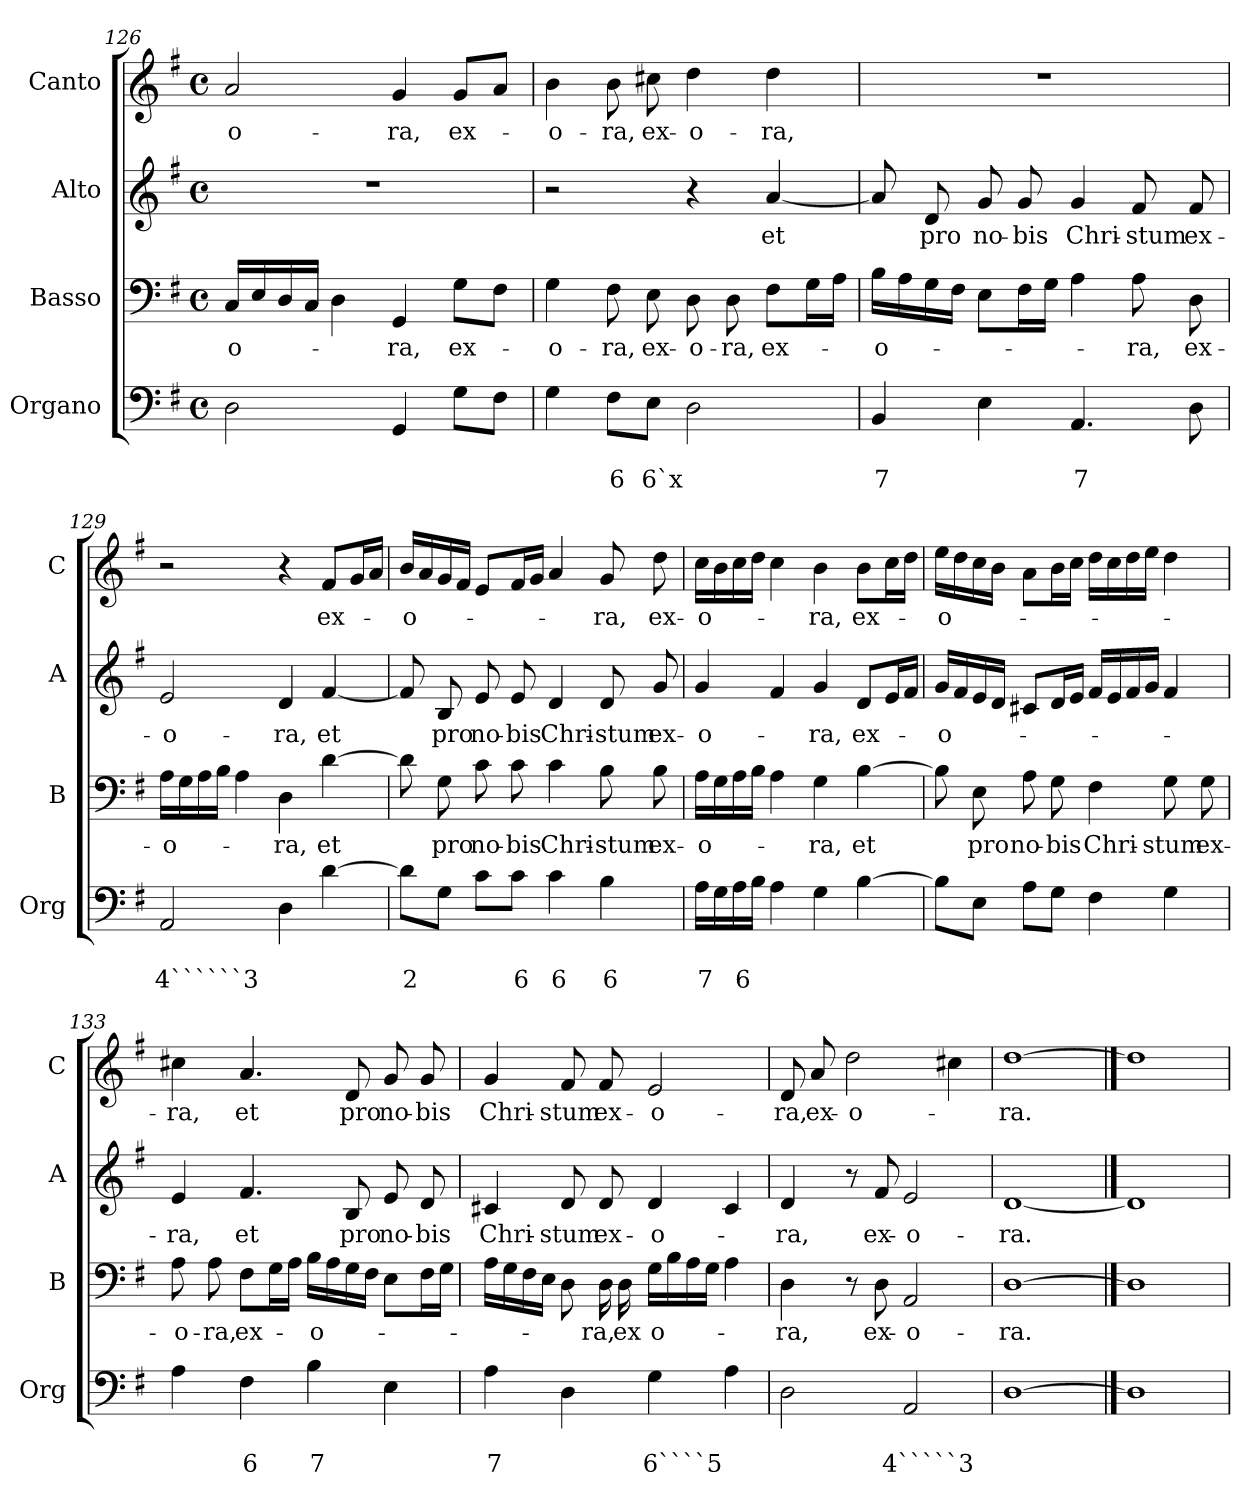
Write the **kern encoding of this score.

**kern	**text	**text	**kern	**text	**kern	**text	**kern	**text
*part4	*part4	*part4	*part3	*part3	*part2	*part2	*part1	*part1
*staff4	*staff4	*staff4	*staff3	*staff3	*staff2	*staff2	*staff1	*staff1
*I"Organo	*	*	*I"Basso	*	*I"Alto	*	*I"Canto	*
*I'Org	*	*	*I'B	*	*I'A	*	*I'C	*
*clefF4	*	*	*clefF4	*	*clefG2	*	*clefG2	*
*k[f#]	*	*	*k[f#]	*	*k[f#]	*	*k[f#]	*
*G:	*	*	*G:	*	*G:	*	*G:	*
*M4/4	*	*	*M4/4	*	*M4/4	*	*M4/4	*
*met(c)	*	*	*met(c)	*	*met(c)	*	*met(c)	*
=126	=126	=126	=126	=126	=126	=126	=126	=126
!	!	!	!	!LO:LY:b	!	!	!	!LO:LY:b
2D\	.	.	16C/LL	-o-	1r	.	2a/	-o-
.	.	.	16E/	.	.	.	.	.
.	.	.	16D/	.	.	.	.	.
.	.	.	16C/JJ	.	.	.	.	.
.	.	.	4D\	.	.	.	.	.
!	!	!	!	!LO:LY:b	!	!	!	!LO:LY:b
4GG/	.	.	4GG/	-ra,	.	.	4g/	-ra,
!	!	!	!	!LO:LY:b	!	!	!	!LO:LY:b
8G\L	.	.	8G\L	ex-	.	.	8g/L	ex-
8F#\J	.	.	8F#\J	.	.	.	8a/J	.
=127	=127	=127	=127	=127	=127	=127	=127	=127
!	!	!	!	!LO:LY:b	!	!	!	!LO:LY:b
4G\	.	.	4G\	-o-	2r	.	4b\	-o-
!	!	!LO:LY:b	!	!LO:LY:b	!	!	!	!LO:LY:b
8F#\L	.	6	8F#\	-ra,	.	.	8b\	-ra,
!	!	!LO:LY:b	!	!LO:LY:b	!	!	!	!LO:LY:b
8E\J	.	6`x	8E\	ex-	.	.	8cc#X\	ex-
!	!	!	!	!LO:LY:b	!	!	!	!LO:LY:b
2D\	.	.	8D\	-o-	4r	.	4dd\	-o-
!	!	!	!	!LO:LY:b	!	!	!	!
.	.	.	8D\	-ra,	.	.	.	.
!	!	!	!	!LO:LY:b	!	!LO:LY:b	!	!LO:LY:b
.	.	.	8F#\L	ex-	[4a/	et	4dd\	-ra,
.	.	.	16G\L	.	.	.	.	.
.	.	.	16A\JJ	.	.	.	.	.
!!LO:PB:g=z
=128	=128	=128	=128	=128	=128	=128	=128	=128
!	!	!LO:LY:b	!	!LO:LY:b	!	!	!	!
4BB/	.	7	16B\LL	-o-	8a/]	.	1r	.
.	.	.	16A\	.	.	.	.	.
!	!	!	!	!	!	!LO:LY:b	!	!
.	.	.	16G\	.	8d/	pro	.	.
.	.	.	16F#\JJ	.	.	.	.	.
!	!	!	!	!	!	!LO:LY:b	!	!
4E\	.	.	8E\L	.	8g/	no-	.	.
!	!	!	!	!	!	!LO:LY:b	!	!
.	.	.	16F#\L	.	8g/	-bis	.	.
.	.	.	16G\JJ	.	.	.	.	.
!	!	!LO:LY:b	!	!	!	!LO:LY:b	!	!
4.AA/	.	7	4A\	.	4g/	Chri-	.	.
!	!	!	!	!LO:LY:b	!	!LO:LY:b	!	!
.	.	.	8A\	-ra,	8f#/	-stum	.	.
!	!	!	!	!LO:LY:b	!	!LO:LY:b	!	!
8D\	.	.	8D\	ex-	8f#/	ex-	.	.
=129	=129	=129	=129	=129	=129	=129	=129	=129
!	!	!LO:LY:b	!	!LO:LY:b	!	!LO:LY:b	!	!
2AA/	.	4``````3	16A\LL	-o-	2e/	-o-	2r	.
.	.	.	16G\	.	.	.	.	.
.	.	.	16A\	.	.	.	.	.
.	.	.	16B\JJ	.	.	.	.	.
.	.	.	4A\	.	.	.	.	.
!	!	!	!	!LO:LY:b	!	!LO:LY:b	!	!
4D\	.	.	4D\	-ra,	4d/	-ra,	4r	.
!	!	!	!	!LO:LY:b	!	!LO:LY:b	!	!LO:LY:b
[4d\	.	.	[4d\	et	[4f#/	et	8f#/L	ex-
.	.	.	.	.	.	.	16g/L	.
.	.	.	.	.	.	.	16a/JJ	.
=130	=130	=130	=130	=130	=130	=130	=130	=130
!	!	!LO:LY:b	!	!	!	!	!	!LO:LY:b
8d\L]	.	2	8d\]	.	8f#/]	.	16b/LL	-o-
.	.	.	.	.	.	.	16a/	.
!	!	!	!	!LO:LY:b	!	!LO:LY:b	!	!
8G\J	.	.	8G\	pro	8B/	pro	16g/	.
.	.	.	.	.	.	.	16f#/JJ	.
!	!	!	!	!LO:LY:b	!	!LO:LY:b	!	!
8c\L	.	.	8c\	no-	8e/	no-	8e/L	.
!	!	!LO:LY:b	!	!LO:LY:b	!	!LO:LY:b	!	!
8c\J	.	6	8c\	-bis	8e/	-bis	16f#/L	.
.	.	.	.	.	.	.	16g/JJ	.
!	!	!LO:LY:b	!	!LO:LY:b	!	!LO:LY:b	!	!
4c\	.	6	4c\	Chri-	4d/	Chri-	4a/	.
!	!	!LO:LY:b	!	!LO:LY:b	!	!LO:LY:b	!	!LO:LY:b
4B\	.	6	8B\	-stum	8d/	-stum	8g/	-ra,
!	!	!	!	!LO:LY:b	!	!LO:LY:b	!	!LO:LY:b
.	.	.	8B\	ex-	8g/	ex-	8dd\	ex-
!!LO:LB:g=z
=131	=131	=131	=131	=131	=131	=131	=131	=131
!	!	!LO:LY:b	!	!LO:LY:b	!	!LO:LY:b	!	!LO:LY:b
16A\LL	.	7	16A\LL	-o-	4g/	-o-	16cc\LL	-o-
16G\	.	.	16G\	.	.	.	16b\	.
!	!	!LO:LY:b	!	!	!	!	!	!
16A\	.	6	16A\	.	.	.	16cc\	.
16B\JJ	.	.	16B\JJ	.	.	.	16dd\JJ	.
4A\	.	.	4A\	.	4f#/	.	4cc\	.
!	!	!	!	!LO:LY:b	!	!LO:LY:b	!	!LO:LY:b
4G\	.	.	4G\	-ra,	4g/	-ra,	4b\	-ra,
!	!	!	!	!LO:LY:b	!	!LO:LY:b	!	!LO:LY:b
[4B\	.	.	[4B\	et	8d/L	ex-	8b\L	ex-
.	.	.	.	.	16e/L	.	16cc\L	.
.	.	.	.	.	16f#/JJ	.	16dd\JJ	.
=132	=132	=132	=132	=132	=132	=132	=132	=132
!	!	!	!	!	!	!LO:LY:b	!	!LO:LY:b
8B\L]	.	.	8B\]	.	16g/LL	-o-	16ee\LL	-o-
.	.	.	.	.	16f#/	.	16dd\	.
!	!	!	!	!LO:LY:b	!	!	!	!
8E\J	.	.	8E\	pro	16e/	.	16cc\	.
.	.	.	.	.	16d/JJ	.	16b\JJ	.
!	!	!	!	!LO:LY:b	!	!	!	!
8A\L	.	.	8A\	no-	8c#X/L	.	8a\L	.
!	!	!	!	!LO:LY:b	!	!	!	!
8G\J	.	.	8G\	-bis	16d/L	.	16b\L	.
.	.	.	.	.	16e/JJ	.	16cc\JJ	.
!	!	!	!	!LO:LY:b	!	!	!	!
4F#\	.	.	4F#\	Chri-	16f#/LL	.	16dd\LL	.
.	.	.	.	.	16e/	.	16cc\	.
.	.	.	.	.	16f#/	.	16dd\	.
.	.	.	.	.	16g/JJ	.	16ee\JJ	.
!	!	!	!	!LO:LY:b	!	!	!	!
4G\	.	.	8G\	-stum	4f#/	.	4dd\	.
!	!	!	!	!LO:LY:b	!	!	!	!
.	.	.	8G\	ex-	.	.	.	.
=133	=133	=133	=133	=133	=133	=133	=133	=133
!	!	!	!	!LO:LY:b	!	!LO:LY:b	!	!LO:LY:b
4A\	.	.	8A\	-o-	4e/	-ra,	4cc#X\	-ra,
!	!	!	!	!LO:LY:b	!	!	!	!
.	.	.	8A\	-ra,	.	.	.	.
!	!	!LO:LY:b	!	!LO:LY:b	!	!LO:LY:b	!	!LO:LY:b
4F#\	.	6	8F#\L	ex-	4.f#/	et	4.a/	et
.	.	.	16G\L	.	.	.	.	.
.	.	.	16A\JJ	.	.	.	.	.
!	!	!LO:LY:b	!	!LO:LY:b	!	!	!	!
4B\	.	7	16B\LL	-o-	.	.	.	.
.	.	.	16A\	.	.	.	.	.
!	!	!	!	!	!	!LO:LY:b	!	!LO:LY:b
.	.	.	16G\	.	8B/	pro	8d/	pro
.	.	.	16F#\JJ	.	.	.	.	.
!	!	!	!	!	!	!LO:LY:b	!	!LO:LY:b
4E\	.	.	8E\L	.	8e/	no-	8g/	no-
!	!	!	!	!	!	!LO:LY:b	!	!LO:LY:b
.	.	.	16F#\L	.	8d/	-bis	8g/	-bis
.	.	.	16G\JJ	.	.	.	.	.
!!LO:LB:g=z
=134	=134	=134	=134	=134	=134	=134	=134	=134
!	!	!LO:LY:b	!	!	!	!LO:LY:b	!	!LO:LY:b
4A\	.	7	16A\LL	.	4c#X/	Chri-	4g/	Chri-
.	.	.	16G\	.	.	.	.	.
.	.	.	16F#\	.	.	.	.	.
.	.	.	16E\JJ	.	.	.	.	.
!	!	!	!	!	!	!LO:LY:b	!	!LO:LY:b
4D\	.	.	8D\	.	8d/	-stum	8f#/	-stum
!	!	!	!	!LO:LY:b	!	!LO:LY:b	!	!LO:LY:b
.	.	.	16D\	-ra,	8d/	ex-	8f#/	ex-
!	!	!	!	!LO:LY:b	!	!	!	!
.	.	.	16D\	ex	.	.	.	.
!	!	!LO:LY:b	!	!LO:LY:b	!	!LO:LY:b	!	!LO:LY:b
4G\	.	6````5	16G\LL	o-	4d/	-o-	2e/	-o-
.	.	.	16B\	.	.	.	.	.
.	.	.	16A\	.	.	.	.	.
.	.	.	16G\JJ	.	.	.	.	.
4A\	.	.	4A\	.	4c#/	.	.	.
=135	=135	=135	=135	=135	=135	=135	=135	=135
!	!	!	!	!LO:LY:b	!	!LO:LY:b	!	!LO:LY:b
2D\	.	.	4D\	-ra,	4d/	-ra,	8d/	-ra,
!	!	!	!	!	!	!	!	!LO:LY:b
.	.	.	.	.	.	.	8a/	ex-
!	!	!	!	!	!	!	!	!LO:LY:b
.	.	.	8r	.	8r	.	2dd\	-o-
!	!	!	!	!LO:LY:b	!	!LO:LY:b	!	!
.	.	.	8D\	ex-	8f#/	ex-	.	.
!	!	!LO:LY:b	!	!LO:LY:b	!	!LO:LY:b	!	!
2AA/	.	4`````3	2AA/	-o-	2e/	-o-	.	.
.	.	.	.	.	.	.	4cc#X\	.
=136	=136	=136	=136	=136	=136	=136	=136	=136
!	!	!	!	!LO:LY:b	!	!LO:LY:b	!	!LO:LY:b
[1D	.	.	[1D	-ra.	[1d	-ra.	[1dd	-ra.
==137	==137	==137	==137	==137	==137	==137	==137	==137
1D]	.	.	1D]	.	1d]	.	1dd]	.
=	=	=	=	=	=	=	=	=
*-	*-	*-	*-	*-	*-	*-	*-	*-
